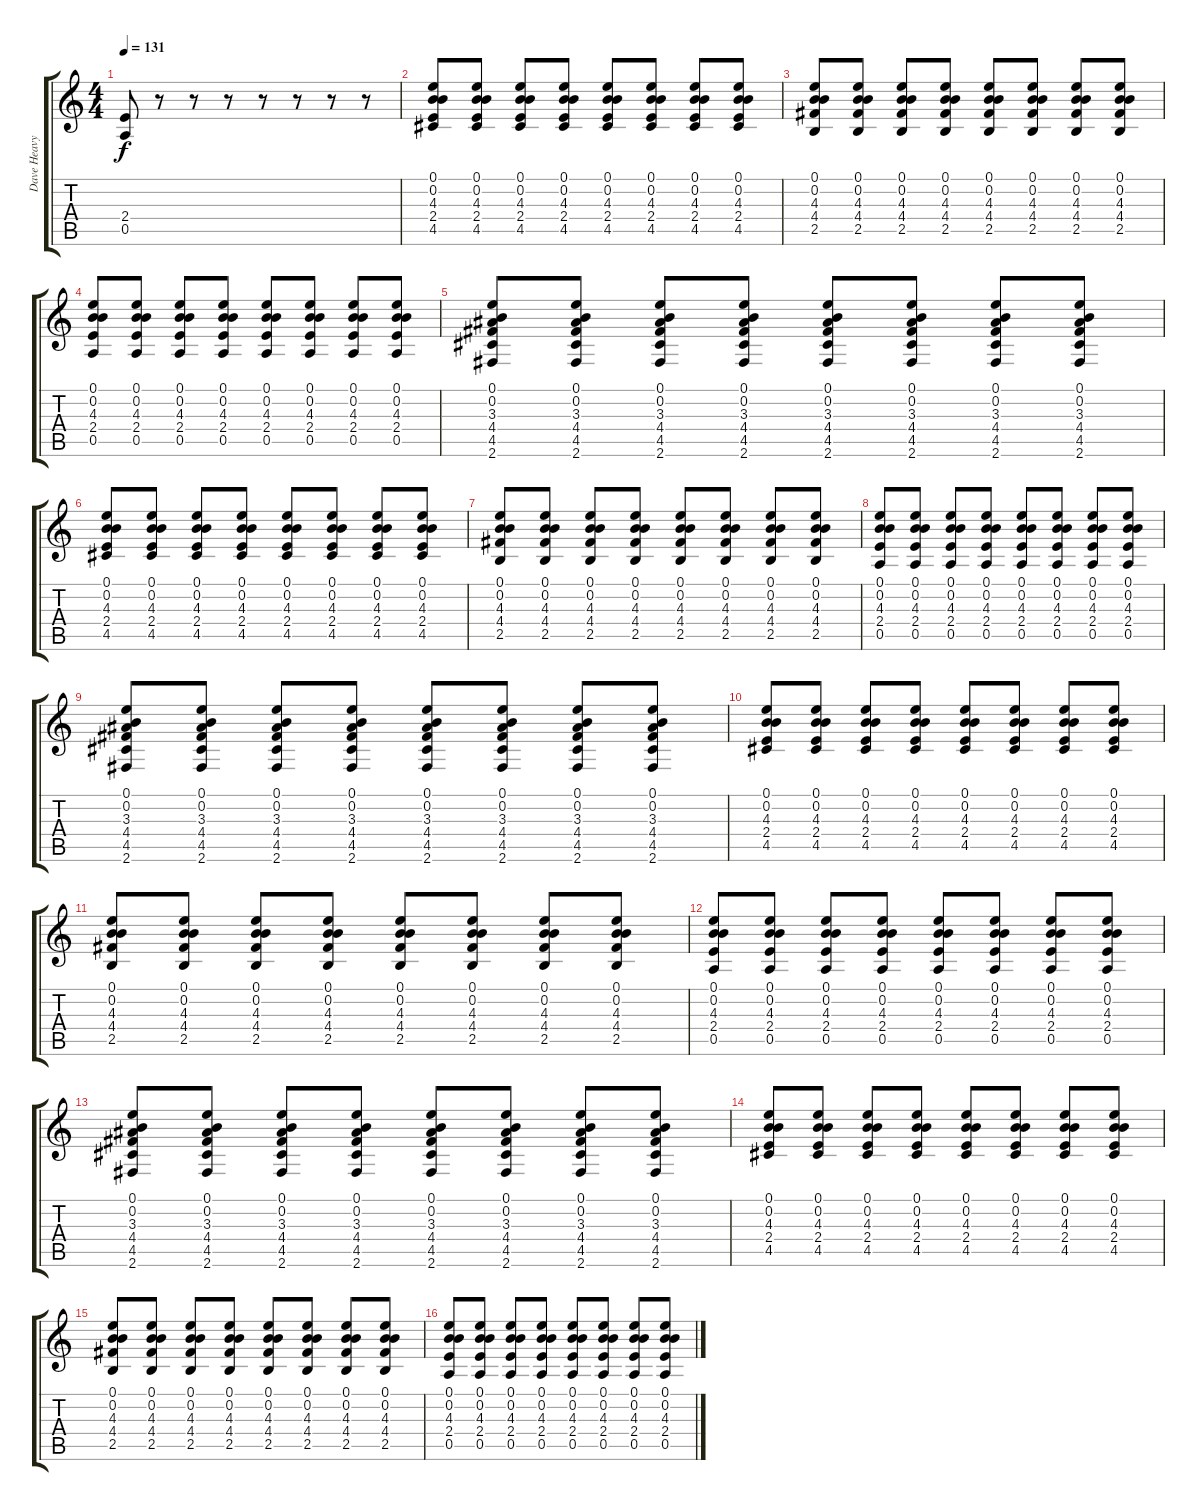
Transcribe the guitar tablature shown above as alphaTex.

\track ("Dave Heavy" "Dave Heavy") {instrument distortionguitar}
\staff {score tabs}
\tuning (E4 B3 G3 D3 A2 E2) {hide}
\ts (4 4)
\tempo 131
\clef g2
\ks c
(2.4 0.5).8{dy f} r.8 r.8 r.8 r.8 r.8 r.8 r.8 |
(0.1 0.2 4.3 2.4 4.5).8 (0.1 0.2 4.3 2.4 4.5).8 (0.1 0.2 4.3 2.4 4.5).8 (0.1 0.2 4.3 2.4 4.5).8 (0.1 0.2 4.3 2.4 4.5).8 (0.1 0.2 4.3 2.4 4.5).8 (0.1 0.2 4.3 2.4 4.5).8 (0.1 0.2 4.3 2.4 4.5).8 |
(0.1 0.2 4.3 4.4 2.5).8 (0.1 0.2 4.3 4.4 2.5).8 (0.1 0.2 4.3 4.4 2.5).8 (0.1 0.2 4.3 4.4 2.5).8 (0.1 0.2 4.3 4.4 2.5).8 (0.1 0.2 4.3 4.4 2.5).8 (0.1 0.2 4.3 4.4 2.5).8 (0.1 0.2 4.3 4.4 2.5).8 |
(0.1 0.2 4.3 2.4 0.5).8 (0.1 0.2 4.3 2.4 0.5).8 (0.1 0.2 4.3 2.4 0.5).8 (0.1 0.2 4.3 2.4 0.5).8 (0.1 0.2 4.3 2.4 0.5).8 (0.1 0.2 4.3 2.4 0.5).8 (0.1 0.2 4.3 2.4 0.5).8 (0.1 0.2 4.3 2.4 0.5).8 |
(0.1 0.2 3.3 4.4 4.5 2.6).8 (0.1 0.2 3.3 4.4 4.5 2.6).8 (0.1 0.2 3.3 4.4 4.5 2.6).8 (0.1 0.2 3.3 4.4 4.5 2.6).8 (0.1 0.2 3.3 4.4 4.5 2.6).8 (0.1 0.2 3.3 4.4 4.5 2.6).8 (0.1 0.2 3.3 4.4 4.5 2.6).8 (0.1 0.2 3.3 4.4 4.5 2.6).8 |
(0.1 0.2 4.3 2.4 4.5).8 (0.1 0.2 4.3 2.4 4.5).8 (0.1 0.2 4.3 2.4 4.5).8 (0.1 0.2 4.3 2.4 4.5).8 (0.1 0.2 4.3 2.4 4.5).8 (0.1 0.2 4.3 2.4 4.5).8 (0.1 0.2 4.3 2.4 4.5).8 (0.1 0.2 4.3 2.4 4.5).8 |
(0.1 0.2 4.3 4.4 2.5).8 (0.1 0.2 4.3 4.4 2.5).8 (0.1 0.2 4.3 4.4 2.5).8 (0.1 0.2 4.3 4.4 2.5).8 (0.1 0.2 4.3 4.4 2.5).8 (0.1 0.2 4.3 4.4 2.5).8 (0.1 0.2 4.3 4.4 2.5).8 (0.1 0.2 4.3 4.4 2.5).8 |
(0.1 0.2 4.3 2.4 0.5).8 (0.1 0.2 4.3 2.4 0.5).8 (0.1 0.2 4.3 2.4 0.5).8 (0.1 0.2 4.3 2.4 0.5).8 (0.1 0.2 4.3 2.4 0.5).8 (0.1 0.2 4.3 2.4 0.5).8 (0.1 0.2 4.3 2.4 0.5).8 (0.1 0.2 4.3 2.4 0.5).8 |
(0.1 0.2 3.3 4.4 4.5 2.6).8 (0.1 0.2 3.3 4.4 4.5 2.6).8 (0.1 0.2 3.3 4.4 4.5 2.6).8 (0.1 0.2 3.3 4.4 4.5 2.6).8 (0.1 0.2 3.3 4.4 4.5 2.6).8 (0.1 0.2 3.3 4.4 4.5 2.6).8 (0.1 0.2 3.3 4.4 4.5 2.6).8 (0.1 0.2 3.3 4.4 4.5 2.6).8 |
(0.1 0.2 4.3 2.4 4.5).8 (0.1 0.2 4.3 2.4 4.5).8 (0.1 0.2 4.3 2.4 4.5).8 (0.1 0.2 4.3 2.4 4.5).8 (0.1 0.2 4.3 2.4 4.5).8 (0.1 0.2 4.3 2.4 4.5).8 (0.1 0.2 4.3 2.4 4.5).8 (0.1 0.2 4.3 2.4 4.5).8 |
(0.1 0.2 4.3 4.4 2.5).8 (0.1 0.2 4.3 4.4 2.5).8 (0.1 0.2 4.3 4.4 2.5).8 (0.1 0.2 4.3 4.4 2.5).8 (0.1 0.2 4.3 4.4 2.5).8 (0.1 0.2 4.3 4.4 2.5).8 (0.1 0.2 4.3 4.4 2.5).8 (0.1 0.2 4.3 4.4 2.5).8 |
(0.1 0.2 4.3 2.4 0.5).8 (0.1 0.2 4.3 2.4 0.5).8 (0.1 0.2 4.3 2.4 0.5).8 (0.1 0.2 4.3 2.4 0.5).8 (0.1 0.2 4.3 2.4 0.5).8 (0.1 0.2 4.3 2.4 0.5).8 (0.1 0.2 4.3 2.4 0.5).8 (0.1 0.2 4.3 2.4 0.5).8 |
(0.1 0.2 3.3 4.4 4.5 2.6).8 (0.1 0.2 3.3 4.4 4.5 2.6).8 (0.1 0.2 3.3 4.4 4.5 2.6).8 (0.1 0.2 3.3 4.4 4.5 2.6).8 (0.1 0.2 3.3 4.4 4.5 2.6).8 (0.1 0.2 3.3 4.4 4.5 2.6).8 (0.1 0.2 3.3 4.4 4.5 2.6).8 (0.1 0.2 3.3 4.4 4.5 2.6).8 |
(0.1 0.2 4.3 2.4 4.5).8 (0.1 0.2 4.3 2.4 4.5).8 (0.1 0.2 4.3 2.4 4.5).8 (0.1 0.2 4.3 2.4 4.5).8 (0.1 0.2 4.3 2.4 4.5).8 (0.1 0.2 4.3 2.4 4.5).8 (0.1 0.2 4.3 2.4 4.5).8 (0.1 0.2 4.3 2.4 4.5).8 |
(0.1 0.2 4.3 4.4 2.5).8 (0.1 0.2 4.3 4.4 2.5).8 (0.1 0.2 4.3 4.4 2.5).8 (0.1 0.2 4.3 4.4 2.5).8 (0.1 0.2 4.3 4.4 2.5).8 (0.1 0.2 4.3 4.4 2.5).8 (0.1 0.2 4.3 4.4 2.5).8 (0.1 0.2 4.3 4.4 2.5).8 |
(0.1 0.2 4.3 2.4 0.5).8 (0.1 0.2 4.3 2.4 0.5).8 (0.1 0.2 4.3 2.4 0.5).8 (0.1 0.2 4.3 2.4 0.5).8 (0.1 0.2 4.3 2.4 0.5).8 (0.1 0.2 4.3 2.4 0.5).8 (0.1 0.2 4.3 2.4 0.5).8 (0.1 0.2 4.3 2.4 0.5).8
